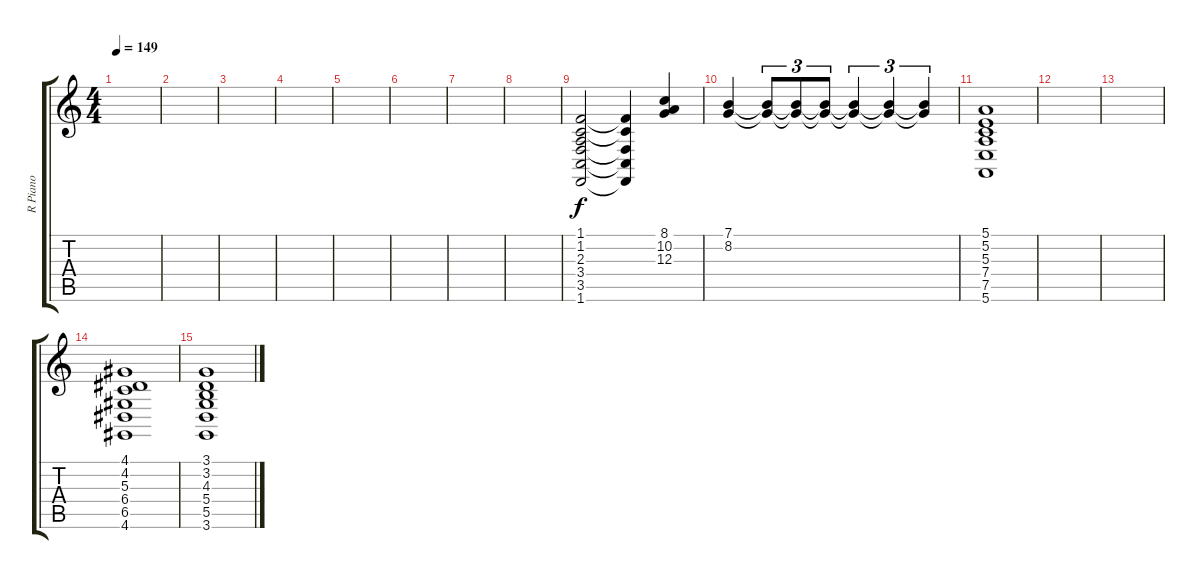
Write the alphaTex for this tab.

\track ("R Piano" "R Piano") {instrument churchorgan}
\staff {score tabs}
\tuning (E4 B3 G3 D3 A2 E2) {hide}
\ts (4 4)
\tempo 149
\clef g2
\ks c
|
|
|
|
|
|
|
|
(1.1 1.2 2.3 3.4 3.5 1.6).2 (1.1{t} 1.2{t} 3.4{t} 3.5{t} 1.6{t}).4 (8.1 10.2 12.3).4 |
(7.1 8.2).4 (7.1{t} 8.2{t}).8{tu (3 2)} (7.1{t} 8.2{t}).8{tu (3 2)} (7.1{t} 8.2{t}).8{tu (3 2)} (7.1{t} 8.2{t}).4{tu (3 2)} (7.1{t} 8.2{t}).4{tu (3 2)} (7.1{t} 8.2{t}).4{tu (3 2)} |
(5.1 5.2 5.3 7.4 7.5 5.6).1 |
|
|
(4.1 4.2 5.3 6.4 6.5 4.6).1 |
(3.1 3.2 4.3 5.4 5.5 3.6).1
